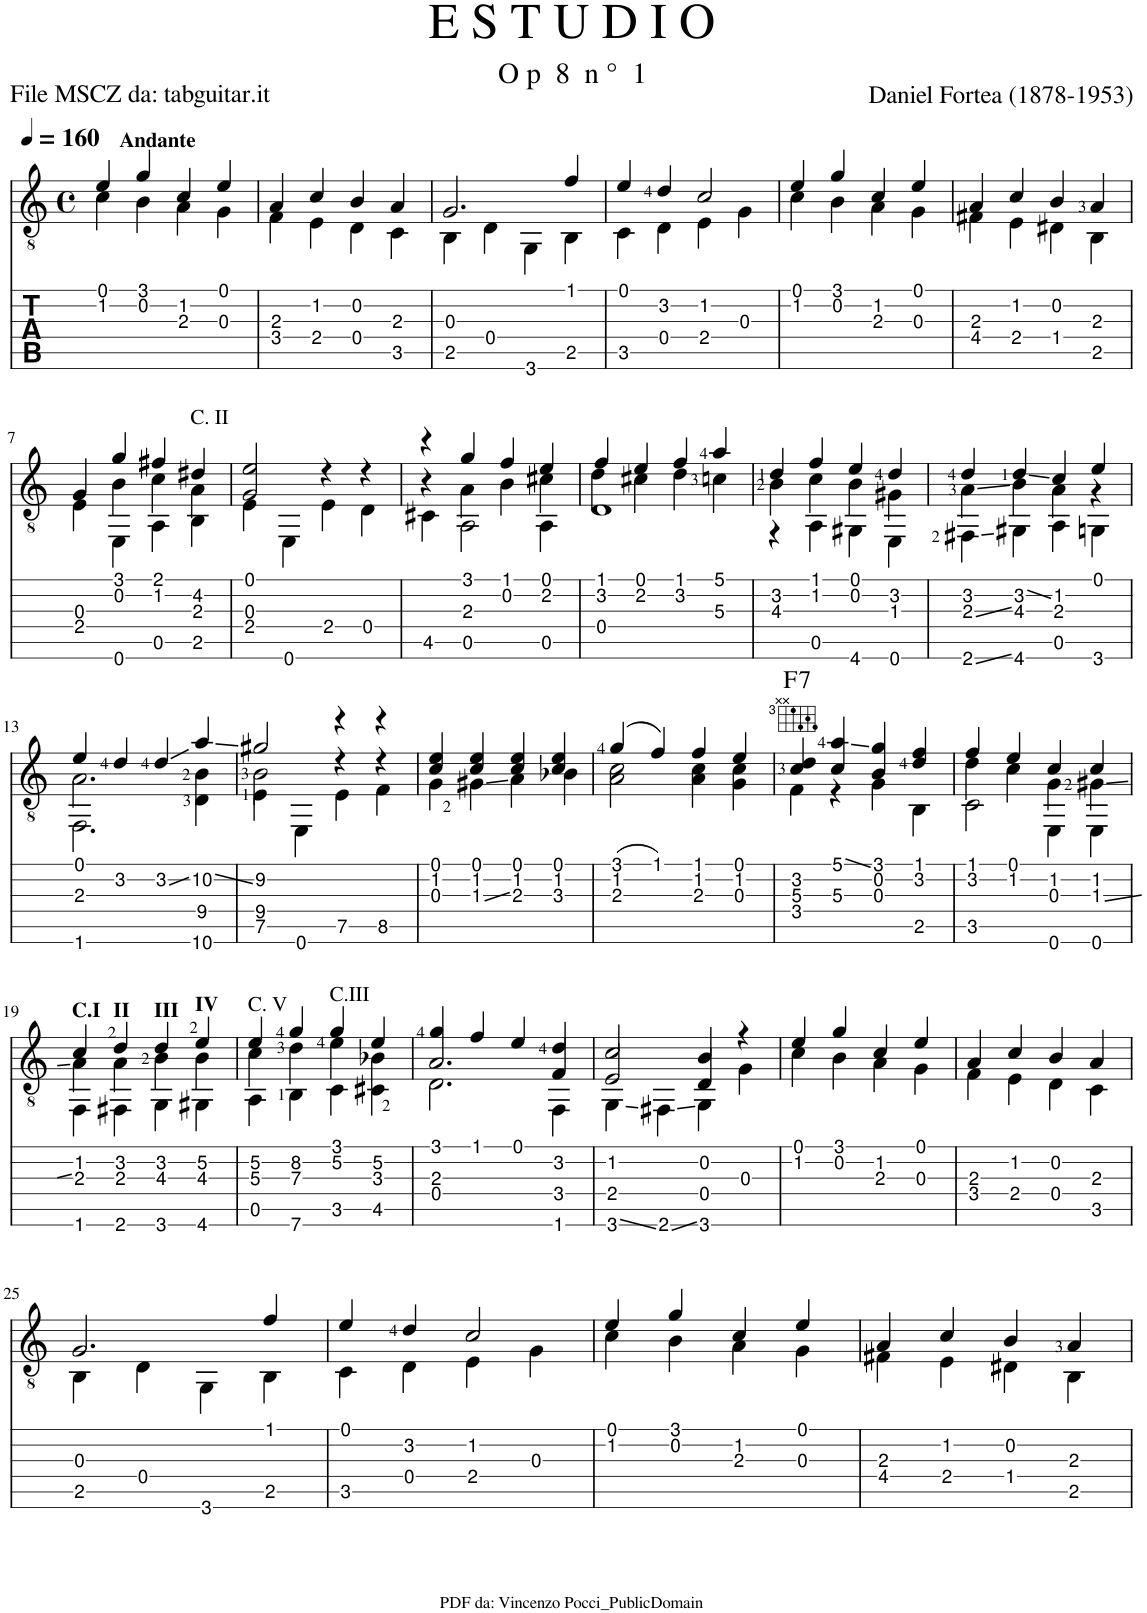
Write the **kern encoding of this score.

**kern	**kern	**harte
*part1	*part1	*part1
*staff2	*staff1	*
*I"Guitar	*	*
*I'Guit.	*	*
*stria6	*	*
*	*clefGv2	*
*k[]	*k[]	*
*M4/4	*M4/4	*
*met(c)	*met(c)	*
*MM160	*MM160	*
=1	=1	=1
*^	*^	*
!	!	!LO:TX:a:B:t=Andante	!	!
4e	4c	4e/	4c\	.
4g	4B	4g/	4B\	.
4c	4A	4c/	4A\	.
4e	4G	4e/	4G\	.
=2	=2	=2	=2	=2
4A	4F	4A/	4F\	.
4c	4E	4c/	4E\	.
4B	4D	4B/	4D\	.
4A	4C	4A/	4C\	.
=3	=3	=3	=3	=3
2.G	4BB	2.G/	4BB\	.
.	4D	.	4D\	.
.	4GG	.	4GG\	.
4f	4BB	4f/	4BB\	.
=4	=4	=4	=4	=4
4e	4C	4e/	4C\	.
4d	4D	4d/	4D\	.
2c	4E	2c/	4E\	.
.	4G	.	4G\	.
=5	=5	=5	=5	=5
4e	4c	4e/	4c\	.
4g	4B	4g/	4B\	.
4c	4A	4c/	4A\	.
4e	4G	4e/	4G\	.
=6	=6	=6	=6	=6
4A	4F#	4A/	4F#X\	.
4c	4E	4c/	4E\	.
4B	4D#	4B/	4D#X\	.
4A	4BB	4A/	4BB\	.
!!LO:LB:g=z
=7	=7	=7	=7	=7
*	*^	*	*^	*
4G	4E	4ryy	4G/	4E\	4ryy	.
4g	4B	4EE	4g/	4B\	4EE\	.
4f#	4c	4AA	4f#X/	4c\	4AA\	.
!	!	!	!LO:TX:a:t=C. II	!	!	!
4d#	4A	4BB	4d#X/	4A\	4BB\	.
*	*v	*v	*	*	*	*
*	*	*	*v	*v	*
=8	=8	=8	=8	=8
2G 2e	4E	2G/ 2e/	4E\	.
.	4EE	.	4EE\	.
4r	4E	4r	4E\	.
4r	4D	4r	4D\	.
=9	=9	=9	=9	=9
*	*^	*	*^	*
4r	4r	4C#	4r	4r	4C#X\	.
4g	4A	2AA	4g/	4A\	2AA\	.
4f	4B	.	4f/	4B\	.	.
4e	4c#	4AA	4e/	4c#X\	4AA\	.
=10	=10	=10	=10	=10	=10	=10
4f	4d	1D	4f/	4d\	1D	.
4e	4c#	.	4e/	4c#X\	.	.
4f	4d	.	4f/	4d\	.	.
4a	4c	.	4a/	4cn\	.	.
=11	=11	=11	=11	=11	=11	=11
4d	4B	4r	4d/	4B\	4r	.
4f	4c	4AA	4f/	4c\	4AA\	.
4e	4B	4GG#	4e/	4B\	4GG#X\	.
4d	4G#	4EE	4d/	4G#X\	4EE\	.
=12	=12	=12	=12	=12	=12	=12
4d	4A	4FF#	4d/	4A\	4FF#X\	.
4d	4B	4GG#	4d/	4B\	4GG#X\	.
4c	4A	4AA	4c/	4A\	4AA\	.
4e	4r	4GG	4e/	4r	4GGn\	.
!!LO:LB:g=z	!!	!!
=13	=13	=13	=13	=13	=13	=13
4e	2.A	2.FF	4e/	2.A\	2.FF\	.
4d	.	.	4d/	.	.	.
4d	.	.	4d/	.	.	.
4a	4B	4D	4a/	4B\	4D\	.
=14	=14	=14	=14	=14	=14	=14
2g#	2B	4E	2g#X/	2B\	4E\	.
.	.	4EE	.	.	4EE\	.
4r	4r	4E	4r	4r	4E\	.
4r	4r	4F	4r	4r	4F\	.
*	*v	*v	*	*	*	*
*	*	*	*v	*v	*
=15	=15	=15	=15	=15
4c 4e	4G	4c/ 4e/	4G\	.
4c 4e	4G#	4c/ 4e/	4G#X\	.
4c 4e	4A	4c/ 4e/	4A\	.
4c 4e	4B-	4c/ 4e/	4B-X\	.
=16	=16	=16	=16	=16
4g	2A 2c	(4g/	2A\ 2c\	.
4f	.	4f/)	.	.
4f	4A 4c	4f/	4A\ 4c\	.
4e	4G 4c	4e/	4G\ 4c\	.
=17	=17	=17	=17	=17
!	!	!	!	!LO:H:kt=7
4c 4d	4F	4c/ 4d/	4F\	F:7
4c 4a	4r	4c/ 4a/	4r	.
4B 4g	4G	4B/ 4g/	4G\	.
4d 4f	4BB	4d/ 4f/	4BB\	.
=18	=18	=18	=18	=18
*	*^	*	*^	*
4f	2C	4d	4f/	2C\	4d\	.
4e	.	4c	4e/	.	4c\	.
4c	4EE	4G	4c/	4EE\	4G\	.
4c	4EE	4G#	4c/	4EE\	4G#X\	.
!!LO:LB:g=z	!!	!!
=19	=19	=19	=19	=19	=19	=19
!	!	!	!LO:TX:a:B:t=C.I	!	!	!
4c	4A	4FF	4c/	4A\	4FF\	.
!	!	!	!LO:TX:a:B:t=II	!	!	!
4d	4A	4FF#	4d/	4A\	4FF#X\	.
!	!	!	!LO:TX:a:B:t=III	!	!	!
4d	4B	4GG	4d/	4B\	4GG\	.
!	!	!	!LO:TX:a:B:t=IV	!	!	!
4e	4B	4GG#	4e/	4B\	4GG#X\	.
=20	=20	=20	=20	=20	=20	=20
!	!	!	!LO:TX:a:t=C. V	!	!	!
4e	4c	4AA	4e/	4c\	4AA\	.
4g	4d	4BB	4g/	4d\	4BB\	.
!	!	!	!LO:TX:a:t=C.III	!	!	!
4g	4e	4C	4g/	4e\	4C\	.
4e	4B-	4C#	4e/	4B-X\	4C#X\	.
=21	=21	=21	=21	=21	=21	=21
4g	2.A	2.D	4g/	2.A/	2.D\	.
4f	.	.	4f/	.	.	.
4e	.	.	4e/	.	.	.
4d	4F	4FF	4d/	4F/	4FF\	.
=22	=22	=22	=22	=22	=22	=22
2c	2E	4GG	2c/	2E/	4GG\	.
.	.	4FF#	.	.	4FF#X\	.
4B	4D	4GG	4B/	4D/	4GG\	.
4r	4G	4ryy	4r	4G\	4ryy	.
*	*v	*v	*	*	*	*
*	*	*	*v	*v	*
=23	=23	=23	=23	=23
4e	4c	4e/	4c\	.
4g	4B	4g/	4B\	.
4c	4A	4c/	4A\	.
4e	4G	4e/	4G\	.
=24	=24	=24	=24	=24
4A	4F	4A/	4F\	.
4c	4E	4c/	4E\	.
4B	4D	4B/	4D\	.
4A	4C	4A/	4C\	.
!!LO:LB:g=z	!!
=25	=25	=25	=25	=25
2.G	4BB	2.G/	4BB\	.
.	4D	.	4D\	.
.	4GG	.	4GG\	.
4f	4BB	4f/	4BB\	.
=26	=26	=26	=26	=26
4e	4C	4e/	4C\	.
4d	4D	4d/	4D\	.
2c	4E	2c/	4E\	.
.	4G	.	4G\	.
=27	=27	=27	=27	=27
4e	4c	4e/	4c\	.
4g	4B	4g/	4B\	.
4c	4A	4c/	4A\	.
4e	4G	4e/	4G\	.
=28	=28	=28	=28	=28
4A	4F#	4A/	4F#X\	.
4c	4E	4c/	4E\	.
4B	4D#	4B/	4D#X\	.
4A	4BB	4A/	4BB\	.
*v	*v	*	*	*
*	*v	*v	*
=	=	=
*-	*-	*-
